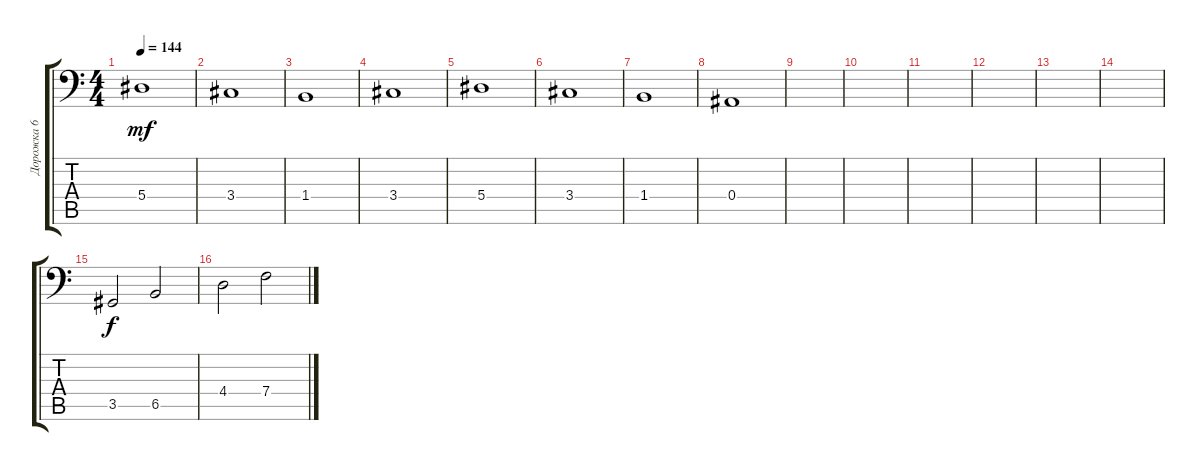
\track ("Дорожка 6" "Дорожка 6") {instrument stringensemble1}
\staff {score tabs}
\tuning (C4 G3 Eb3 Bb2 F2 Bb1) {hide}
\ts (4 4)
\tempo 144
\clef f4
\ks c
5.4.1{dy mf} |
3.4.1 |
1.4.1 |
3.4.1 |
5.4.1 |
3.4.1 |
1.4.1 |
0.4.1 |
|
|
|
|
|
|
3.5.2{dy f} 6.5.2 |
4.4.2 7.4.2
